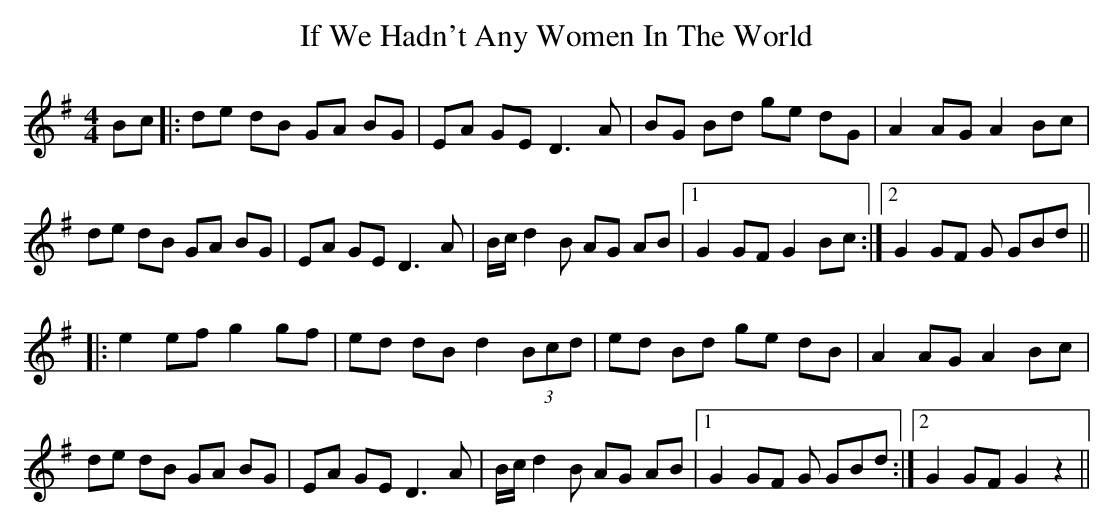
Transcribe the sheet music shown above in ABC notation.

X:1
T: If We Hadn't Any Women In The World
M: 4/4
L: 1/8
K:Gmaj
Bc |: de dB GA BG | EA GE D3 A | BG Bd ge dG |A2 AG A2 Bc |
de dB GA BG | EA GE D3 A | B/c/ d2 B AG AB |1 G2 GF G2 Bc :|2 G2 GF G GBd ||
|:e2 ef g2 gf | ed dB d2 (3Bcd | ed Bd ge dB | A2 AG A2 Bc |
de dB GA BG | EA GE D3 A | B/c/ d2 B AG AB |1 G2 GF G GBd :|2 G2 GF G2 z2 ||
